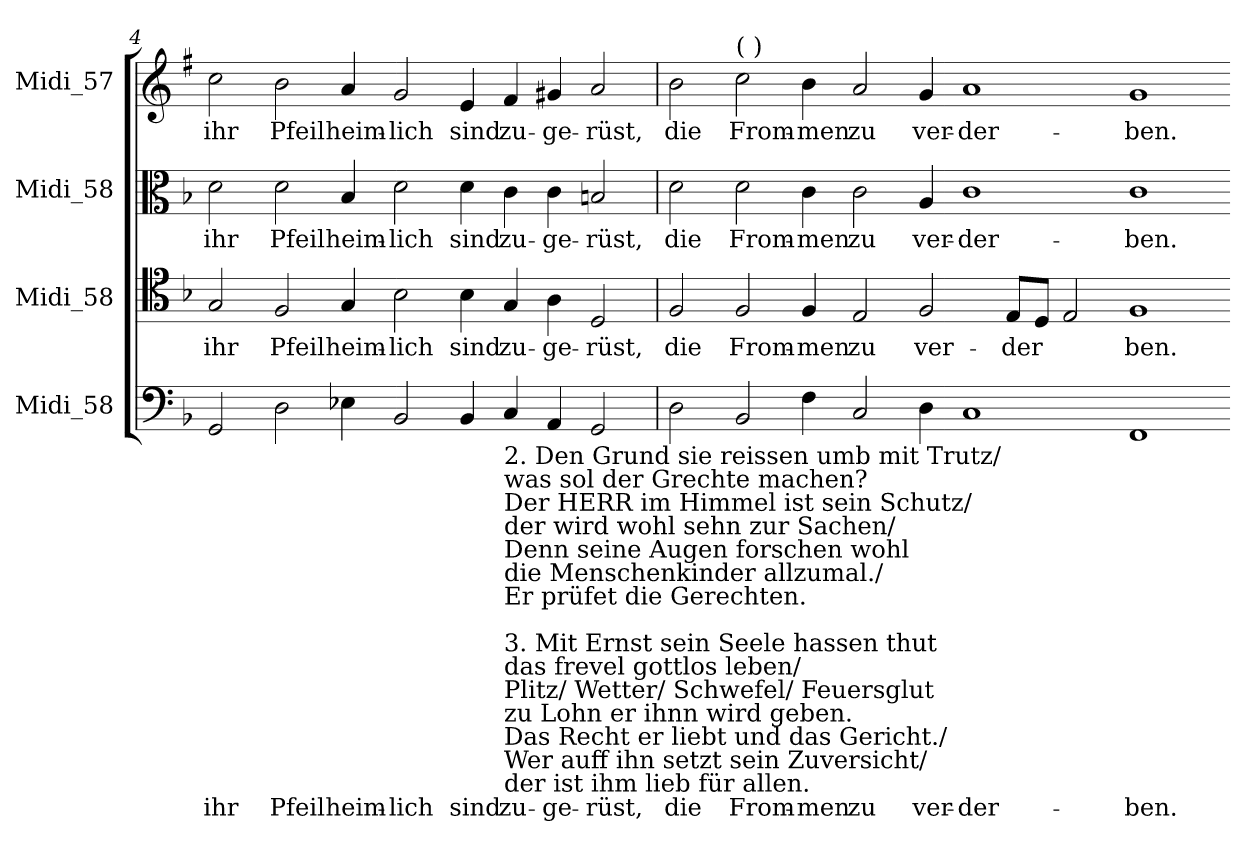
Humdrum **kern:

**kern	**text	**kern	**text	**kern	**text	**kern	**text
*part4	*part4	*part3	*part3	*part2	*part2	*part1	*part1
*staff4	*staff4	*staff3	*staff3	*staff2	*staff2	*staff1	*staff1
*I"Midi_58	*	*I"Midi_58	*	*I"Midi_58	*	*I"Midi_57	*
*clefF4	*	*clefC4	*	*clefC3	*	*clefG2	*
*	*	*	*	*	*	*ITrd1c2	*
*k[b-]	*	*k[b-]	*	*k[b-]	*	*k[b-]	*
*F:	*	*F:	*	*F:	*	*F:	*
=4	=4	=4	=4	=4	=4	=4	=4
!	!LO:LY:b	!	!LO:LY:b	!	!LO:LY:b	!	!LO:LY:b
2GG	ihr	2G	ihr	2d	ihr	2b-	ihr
!	!LO:LY:b	!	!LO:LY:b	!	!LO:LY:b	!	!LO:LY:b
2D	Pfeil	2F	Pfeil	2d	Pfeil	2a	Pfeil
!	!LO:LY:b	!	!LO:LY:b	!	!LO:LY:b	!	!LO:LY:b
4E-X	heim-	4G	heim-	4B-	heim-	4g	heim-
!	!LO:LY:b	!	!LO:LY:b	!	!LO:LY:b	!	!LO:LY:b
2BB-	-lich	2B-	-lich	2d	-lich	2f	-lich
!	!LO:LY:b	!	!LO:LY:b	!	!LO:LY:b	!	!LO:LY:b
4BB-	sind	4B-	sind	4d	sind	4d	sind
!LO:TX:b:t=2. Den Grund sie reissen umb mit Trutz/\nwas sol der Grechte machen?\nDer HERR im Himmel ist sein Schutz/\nder wird wohl sehn zur Sachen/\nDenn seine Augen forschen wohl\ndie Menschenkinder allzumal./\nEr prüfet die Gerechten.\n\n3. Mit Ernst sein Seele hassen thut\ndas frevel gottlos leben/\nPlitz/ Wetter/ Schwefel/ Feuersglut\nzu Lohn er ihnn wird geben.\nDas Recht er liebt und das Gericht./\nWer auff ihn setzt sein Zuversicht/\nder ist ihm lieb für allen.	!	!	!	!	!	!	!
!	!LO:LY:b	!	!LO:LY:b	!	!LO:LY:b	!	!LO:LY:b
4C	zu-	4G	zu-	4c	zu-	4e	zu-
!	!LO:LY:b	!	!LO:LY:b	!	!LO:LY:b	!	!LO:LY:b
4AA	-ge-	4A	-ge-	4c	-ge-	4f#X	-ge-
!	!LO:LY:b	!	!LO:LY:b	!	!LO:LY:b	!	!LO:LY:b
2GG	-rüst,	2D	-rüst,	2Bn	-rüst,	2g	-rüst,
=5	=5	=5	=5	=5	=5	=5	=5
!	!LO:LY:b	!	!LO:LY:b	!	!LO:LY:b	!	!LO:LY:b
2D	die	2F	die	2d	die	2a	die
!	!	!	!	!	!	!LO:TX:a:t=(  )	!
!	!LO:LY:b	!	!LO:LY:b	!	!LO:LY:b	!	!LO:LY:b
2BB-	From-	2F	From-	2d	From-	2b-	From-
!	!LO:LY:b	!	!LO:LY:b	!	!LO:LY:b	!	!LO:LY:b
4F	-men	4F	-men	4c	-men	4a	-men
!	!LO:LY:b	!	!LO:LY:b	!	!LO:LY:b	!	!LO:LY:b
2C	zu	2E	zu	2c	zu	2g	zu
!	!LO:LY:b	!	!LO:LY:b	!	!LO:LY:b	!	!LO:LY:b
4D	ver-	2F	ver-	4A	ver-	4f	ver-
!	!LO:LY:b	!	!	!	!LO:LY:b	!	!LO:LY:b
1C	-der-	.	.	1c	-der-	1g	-der-
!	!	!	!LO:LY:b	!	!	!	!
.	.	8EL	-der	.	.	.	.
.	.	8DJ	.	.	.	.	.
.	.	2E	.	.	.	.	.
!	!LO:LY:b	!	!LO:LY:b	!	!LO:LY:b	!	!LO:LY:b
1FF	-ben.	1F	ben.	1c	-ben.	1f	-ben.
=-	=-	=-	=-	=-	=-	=-	=-
*-	*-	*-	*-	*-	*-	*-	*-
